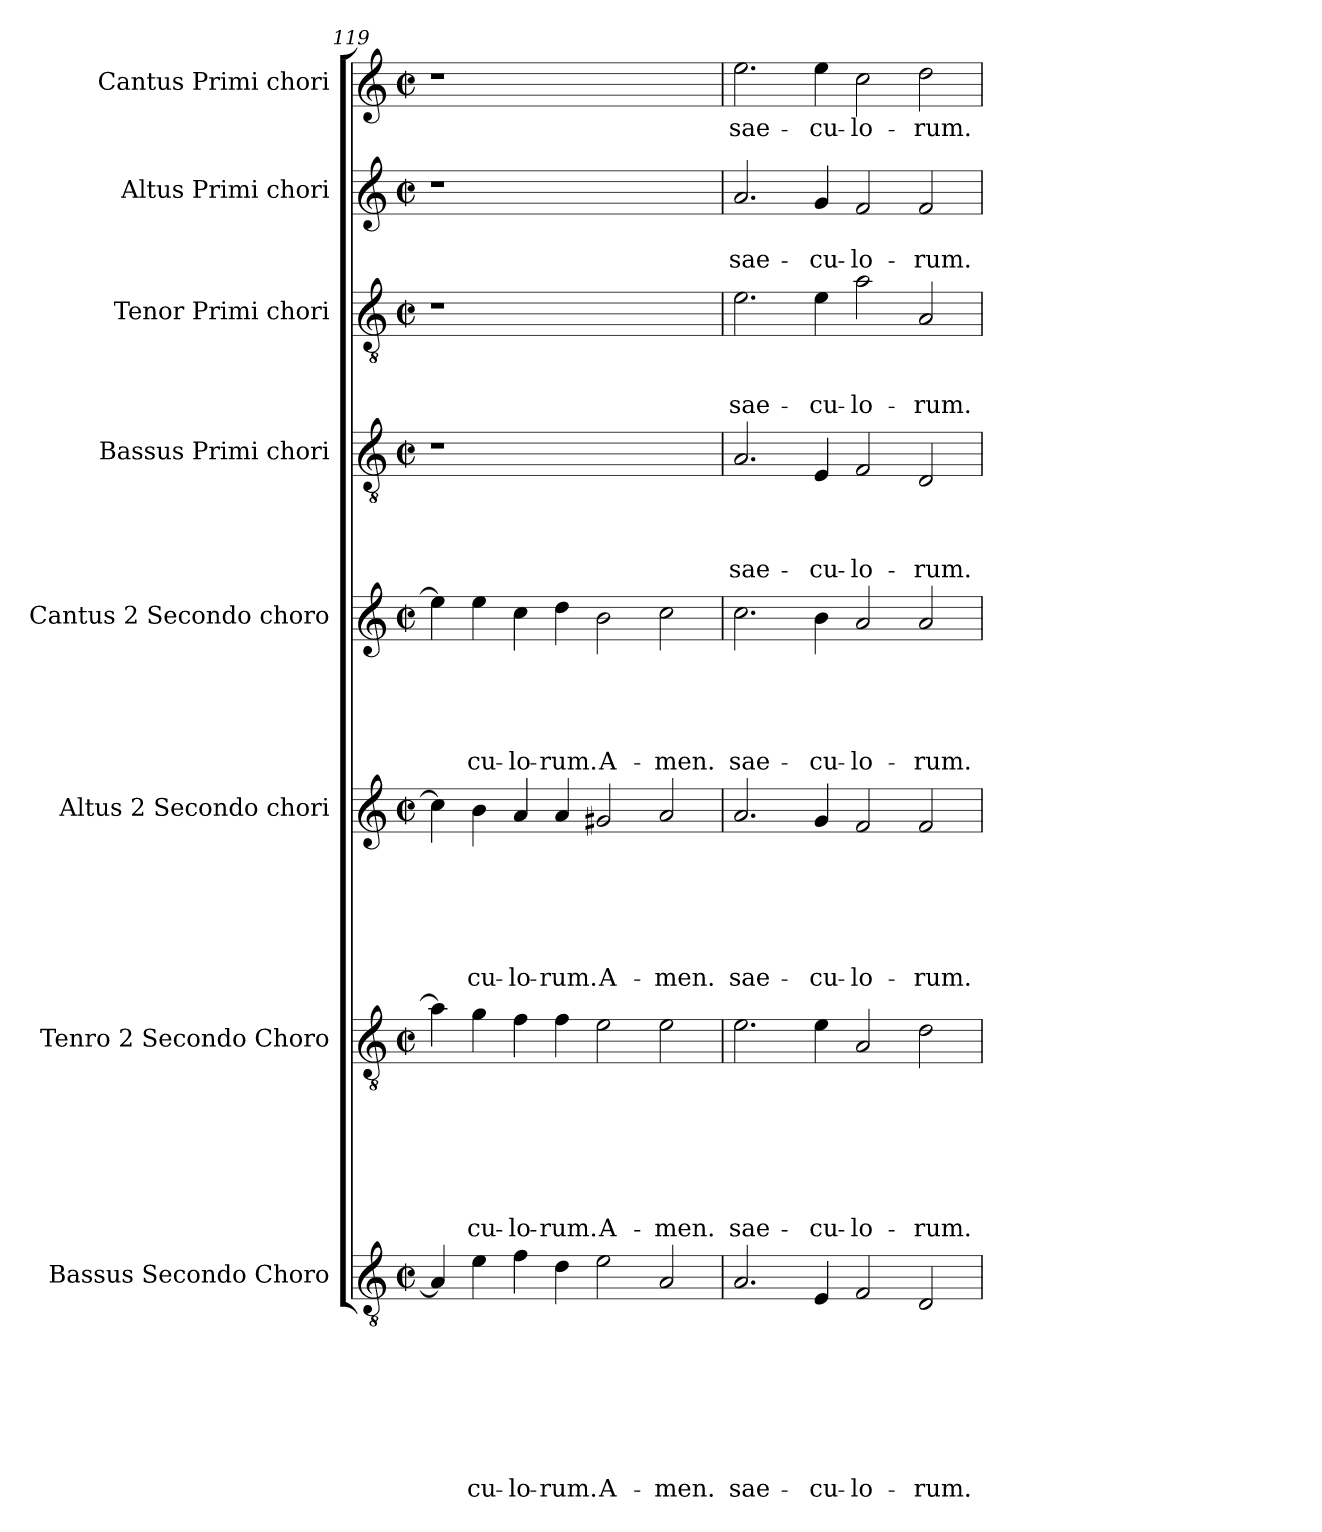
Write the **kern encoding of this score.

**kern	**text	**text	**text	**text	**text	**text	**text	**text	**kern	**text	**text	**text	**text	**text	**text	**text	**kern	**text	**text	**text	**text	**text	**text	**kern	**text	**text	**text	**text	**text	**kern	**text	**text	**text	**text	**kern	**text	**text	**text	**kern	**text	**text	**kern	**text
*part8	*part8	*part8	*part8	*part8	*part8	*part8	*part8	*part8	*part7	*part7	*part7	*part7	*part7	*part7	*part7	*part7	*part6	*part6	*part6	*part6	*part6	*part6	*part6	*part5	*part5	*part5	*part5	*part5	*part5	*part4	*part4	*part4	*part4	*part4	*part3	*part3	*part3	*part3	*part2	*part2	*part2	*part1	*part1
*staff8	*staff8	*staff8	*staff8	*staff8	*staff8	*staff8	*staff8	*staff8	*staff7	*staff7	*staff7	*staff7	*staff7	*staff7	*staff7	*staff7	*staff6	*staff6	*staff6	*staff6	*staff6	*staff6	*staff6	*staff5	*staff5	*staff5	*staff5	*staff5	*staff5	*staff4	*staff4	*staff4	*staff4	*staff4	*staff3	*staff3	*staff3	*staff3	*staff2	*staff2	*staff2	*staff1	*staff1
*I"Bassus Secondo Choro	*	*	*	*	*	*	*	*	*I"Tenro 2 Secondo Choro	*	*	*	*	*	*	*	*I"Altus 2 Secondo chori	*	*	*	*	*	*	*I"Cantus 2 Secondo choro	*	*	*	*	*	*I"Bassus Primi chori	*	*	*	*	*I"Tenor Primi chori	*	*	*	*I"Altus Primi chori	*	*	*I"Cantus Primi chori	*
*I'Ch	*	*	*	*	*	*	*	*	*I'Ch	*	*	*	*	*	*	*	*I'Ch	*	*	*	*	*	*	*I'Ch	*	*	*	*	*	*I'Ch	*	*	*	*	*I'Ch	*	*	*	*I'Ch	*	*	*I'Ch	*
*clefGv2	*	*	*	*	*	*	*	*	*clefGv2	*	*	*	*	*	*	*	*clefG2	*	*	*	*	*	*	*clefG2	*	*	*	*	*	*clefGv2	*	*	*	*	*clefGv2	*	*	*	*clefG2	*	*	*clefG2	*
*k[]	*	*	*	*	*	*	*	*	*k[]	*	*	*	*	*	*	*	*k[]	*	*	*	*	*	*	*k[]	*	*	*	*	*	*k[]	*	*	*	*	*k[]	*	*	*	*k[]	*	*	*k[]	*
*C:	*	*	*	*	*	*	*	*	*C:	*	*	*	*	*	*	*	*C:	*	*	*	*	*	*	*C:	*	*	*	*	*	*C:	*	*	*	*	*C:	*	*	*	*C:	*	*	*C:	*
*M2/2	*	*	*	*	*	*	*	*	*M2/2	*	*	*	*	*	*	*	*M2/2	*	*	*	*	*	*	*M2/2	*	*	*	*	*	*M2/2	*	*	*	*	*M2/2	*	*	*	*M2/2	*	*	*M2/2	*
*met(c|)	*	*	*	*	*	*	*	*	*met(c|)	*	*	*	*	*	*	*	*met(c|)	*	*	*	*	*	*	*met(c|)	*	*	*	*	*	*met(c|)	*	*	*	*	*met(c|)	*	*	*	*met(c|)	*	*	*met(c|)	*
=119	=119	=119	=119	=119	=119	=119	=119	=119	=119	=119	=119	=119	=119	=119	=119	=119	=119	=119	=119	=119	=119	=119	=119	=119	=119	=119	=119	=119	=119	=119	=119	=119	=119	=119	=119	=119	=119	=119	=119	=119	=119	=119	=119
4A/]	.	.	.	.	.	.	.	.	4a\]	.	.	.	.	.	.	.	4cc\]	.	.	.	.	.	.	4ee\]	.	.	.	.	.	1r	.	.	.	.	1r	.	.	.	1r	.	.	1r	.
!	!	!	!	!	!	!	!	!LO:LY:b	!	!	!	!	!	!	!	!LO:LY:b	!	!	!	!	!	!	!LO:LY:b	!	!	!	!	!	!LO:LY:b	!	!	!	!	!	!	!	!	!	!	!	!	!	!
4e\	.	.	.	.	.	.	.	-cu-	4g\	.	.	.	.	.	.	-cu-	4b\	.	.	.	.	.	-cu-	4ee\	.	.	.	.	-cu-	.	.	.	.	.	.	.	.	.	.	.	.	.	.
!	!	!	!	!	!	!	!	!LO:LY:b	!	!	!	!	!	!	!	!LO:LY:b	!	!	!	!	!	!	!LO:LY:b	!	!	!	!	!	!LO:LY:b	!	!	!	!	!	!	!	!	!	!	!	!	!	!
4f\	.	.	.	.	.	.	.	-lo-	4f\	.	.	.	.	.	.	-lo-	4a/	.	.	.	.	.	-lo-	4cc\	.	.	.	.	-lo-	.	.	.	.	.	.	.	.	.	.	.	.	.	.
!	!	!	!	!	!	!	!	!LO:LY:b	!	!	!	!	!	!	!	!LO:LY:b	!	!	!	!	!	!	!LO:LY:b	!	!	!	!	!	!LO:LY:b	!	!	!	!	!	!	!	!	!	!	!	!	!	!
4d\	.	.	.	.	.	.	.	-rum.	4f\	.	.	.	.	.	.	-rum.	4a/	.	.	.	.	.	-rum.	4dd\	.	.	.	.	-rum.	.	.	.	.	.	.	.	.	.	.	.	.	.	.
!	!	!	!	!	!	!	!	!LO:LY:b	!	!	!	!	!	!	!	!LO:LY:b	!	!	!	!	!	!	!LO:LY:b	!	!	!	!	!	!LO:LY:b	!	!	!	!	!	!	!	!	!	!	!	!	!	!
2e\	.	.	.	.	.	.	.	A-	2e\	.	.	.	.	.	.	A-	2g#X/	.	.	.	.	.	A-	2b\	.	.	.	.	A-	1ryy	.	.	.	.	1ryy	.	.	.	1ryy	.	.	1ryy	.
!	!	!	!	!	!	!	!	!LO:LY:b	!	!	!	!	!	!	!	!LO:LY:b	!	!	!	!	!	!	!LO:LY:b	!	!	!	!	!	!LO:LY:b	!	!	!	!	!	!	!	!	!	!	!	!	!	!
2A/	.	.	.	.	.	.	.	-men.	2e\	.	.	.	.	.	.	-men.	2a/	.	.	.	.	.	-men.	2cc\	.	.	.	.	-men.	.	.	.	.	.	.	.	.	.	.	.	.	.	.
=120	=120	=120	=120	=120	=120	=120	=120	=120	=120	=120	=120	=120	=120	=120	=120	=120	=120	=120	=120	=120	=120	=120	=120	=120	=120	=120	=120	=120	=120	=120	=120	=120	=120	=120	=120	=120	=120	=120	=120	=120	=120	=120	=120
!	!	!	!	!	!	!	!	!LO:LY:b	!	!	!	!	!	!	!	!LO:LY:b	!	!	!	!	!	!	!LO:LY:b	!	!	!	!	!	!LO:LY:b	!	!	!	!	!LO:LY:b	!	!	!	!LO:LY:b	!	!	!LO:LY:b	!	!LO:LY:b
2.A/	.	.	.	.	.	.	.	sae-	2.e\	.	.	.	.	.	.	sae-	2.a/	.	.	.	.	.	sae-	2.cc\	.	.	.	.	sae-	2.A/	.	.	.	sae-	2.e\	.	.	sae-	2.a/	.	sae-	2.ee\	sae-
!	!	!	!	!	!	!	!	!LO:LY:b	!	!	!	!	!	!	!	!LO:LY:b	!	!	!	!	!	!	!LO:LY:b	!	!	!	!	!	!LO:LY:b	!	!	!	!	!LO:LY:b	!	!	!	!LO:LY:b	!	!	!LO:LY:b	!	!LO:LY:b
4E/	.	.	.	.	.	.	.	-cu-	4e\	.	.	.	.	.	.	-cu-	4g/	.	.	.	.	.	-cu-	4b\	.	.	.	.	-cu-	4E/	.	.	.	-cu-	4e\	.	.	-cu-	4g/	.	-cu-	4ee\	-cu-
!	!	!	!	!	!	!	!	!LO:LY:b	!	!	!	!	!	!	!	!LO:LY:b	!	!	!	!	!	!	!LO:LY:b	!	!	!	!	!	!LO:LY:b	!	!	!	!	!LO:LY:b	!	!	!	!LO:LY:b	!	!	!LO:LY:b	!	!LO:LY:b
2F/	.	.	.	.	.	.	.	-lo-	2A/	.	.	.	.	.	.	-lo-	2f/	.	.	.	.	.	-lo-	2a/	.	.	.	.	-lo-	2F/	.	.	.	-lo-	2a\	.	.	-lo-	2f/	.	-lo-	2cc\	-lo-
!	!	!	!	!	!	!	!	!LO:LY:b	!	!	!	!	!	!	!	!LO:LY:b	!	!	!	!	!	!	!LO:LY:b	!	!	!	!	!	!LO:LY:b	!	!	!	!	!LO:LY:b	!	!	!	!LO:LY:b	!	!	!LO:LY:b	!	!LO:LY:b
2D/	.	.	.	.	.	.	.	-rum.	2d\	.	.	.	.	.	.	-rum.	2f/	.	.	.	.	.	-rum.	2a/	.	.	.	.	-rum.	2D/	.	.	.	-rum.	2A/	.	.	-rum.	2f/	.	-rum.	2dd\	-rum.
=	=	=	=	=	=	=	=	=	=	=	=	=	=	=	=	=	=	=	=	=	=	=	=	=	=	=	=	=	=	=	=	=	=	=	=	=	=	=	=	=	=	=	=
*-	*-	*-	*-	*-	*-	*-	*-	*-	*-	*-	*-	*-	*-	*-	*-	*-	*-	*-	*-	*-	*-	*-	*-	*-	*-	*-	*-	*-	*-	*-	*-	*-	*-	*-	*-	*-	*-	*-	*-	*-	*-	*-	*-
